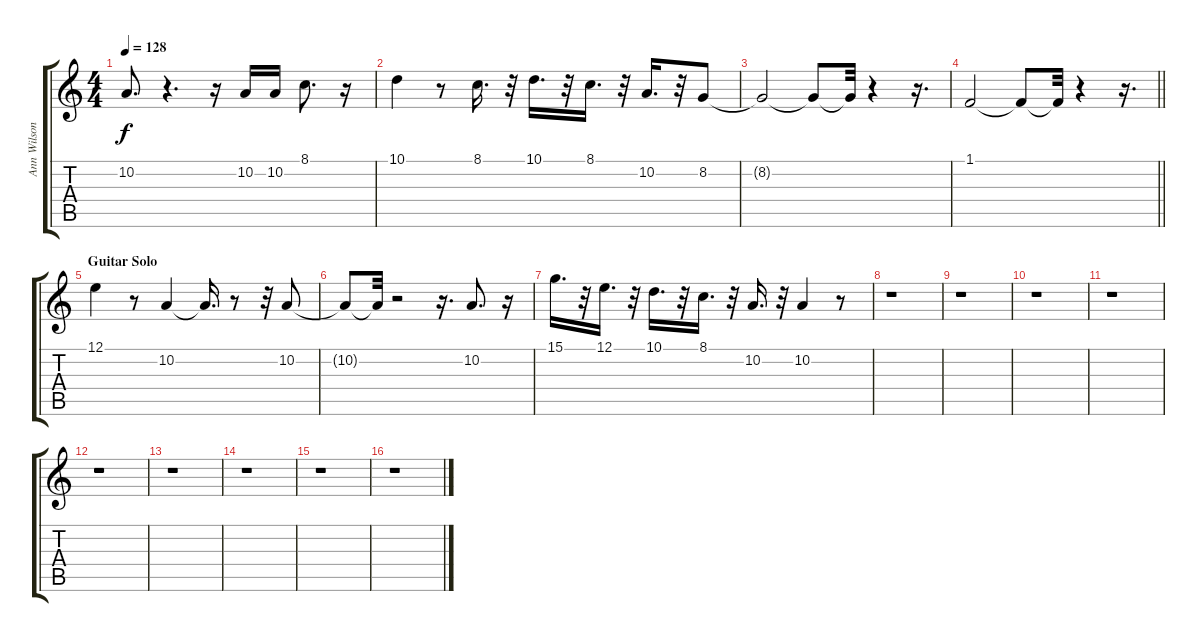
\track ("Ann Wilson" "Ann Wilson") {instrument flute}
\staff {score tabs}
\tuning (E4 B3 G3 D3 A2 E2) {hide}
\ts (4 4)
\tempo 128
\clef g2
\ks c
10.2.8{d dy f} r.4{d} r.16 10.2.16 10.2.16 8.1.8{d} r.16 |
10.1.4 r.8 8.1.16{d} r.32 10.1.16{d} r.32 8.1.16{d} r.32 10.2.16{d} r.32 8.2.8 |
8.2{t}.2 8.2{t}.8 8.2{t}.32 r.4 r.16{d} |
\barLineRight lightlight
1.1.2 1.1{t}.8 1.1{t}.32 r.4 r.16{d} |
\section ("" "Guitar Solo")
12.1.4 r.8 10.2.4 10.2{t}.16{d} r.8 r.32 10.2.8 |
10.2{t}.8 10.2{t}.32 r.2 r.16{d} 10.2.8{d} r.16 |
15.1.16{d} r.32 12.1.16{d} r.32 10.1.16{d} r.32 8.1.16{d} r.32 10.2.16{d} r.32 10.2.4 r.8 |
r.1 |
r.1 |
r.1 |
r.1 |
r.1 |
r.1 |
r.1 |
r.1 |
r.1
